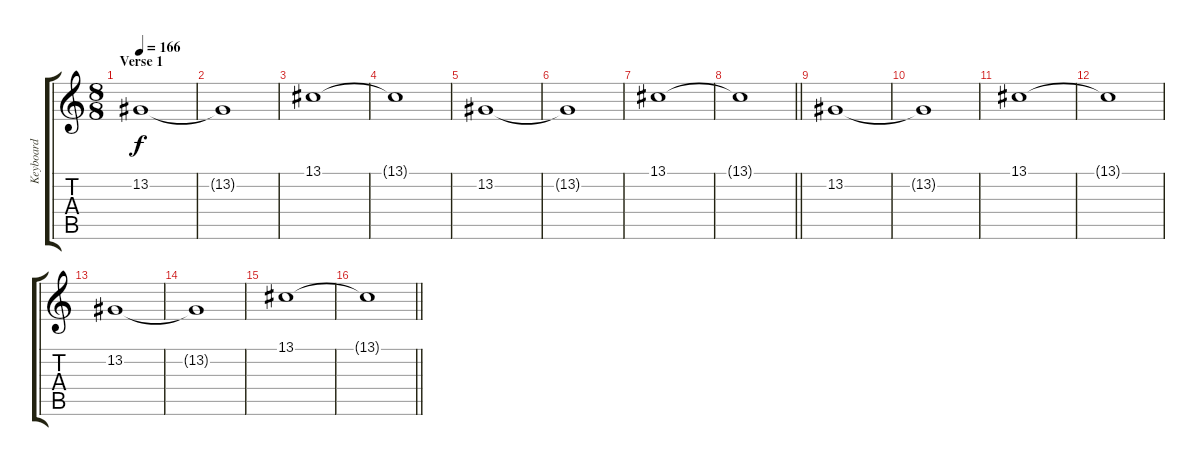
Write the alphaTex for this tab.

\track ("Keyboard" "Keyboard") {instrument stringensemble2}
\staff {score tabs}
\tuning (C4 G3 Eb3 Bb2 F2 C2) {hide}
\ts (8 8)
\section ("" "Verse 1")
\tempo 166
\clef g2
\ks c
13.2.1{dy f} |
13.2{t}.1 |
13.1.1 |
13.1{t}.1 |
13.2.1 |
13.2{t}.1 |
13.1.1 |
\barLineRight lightlight
13.1{t}.1 |
13.2.1 |
13.2{t}.1 |
13.1.1 |
13.1{t}.1 |
13.2.1 |
13.2{t}.1 |
13.1.1 |
\barLineRight lightlight
13.1{t}.1
